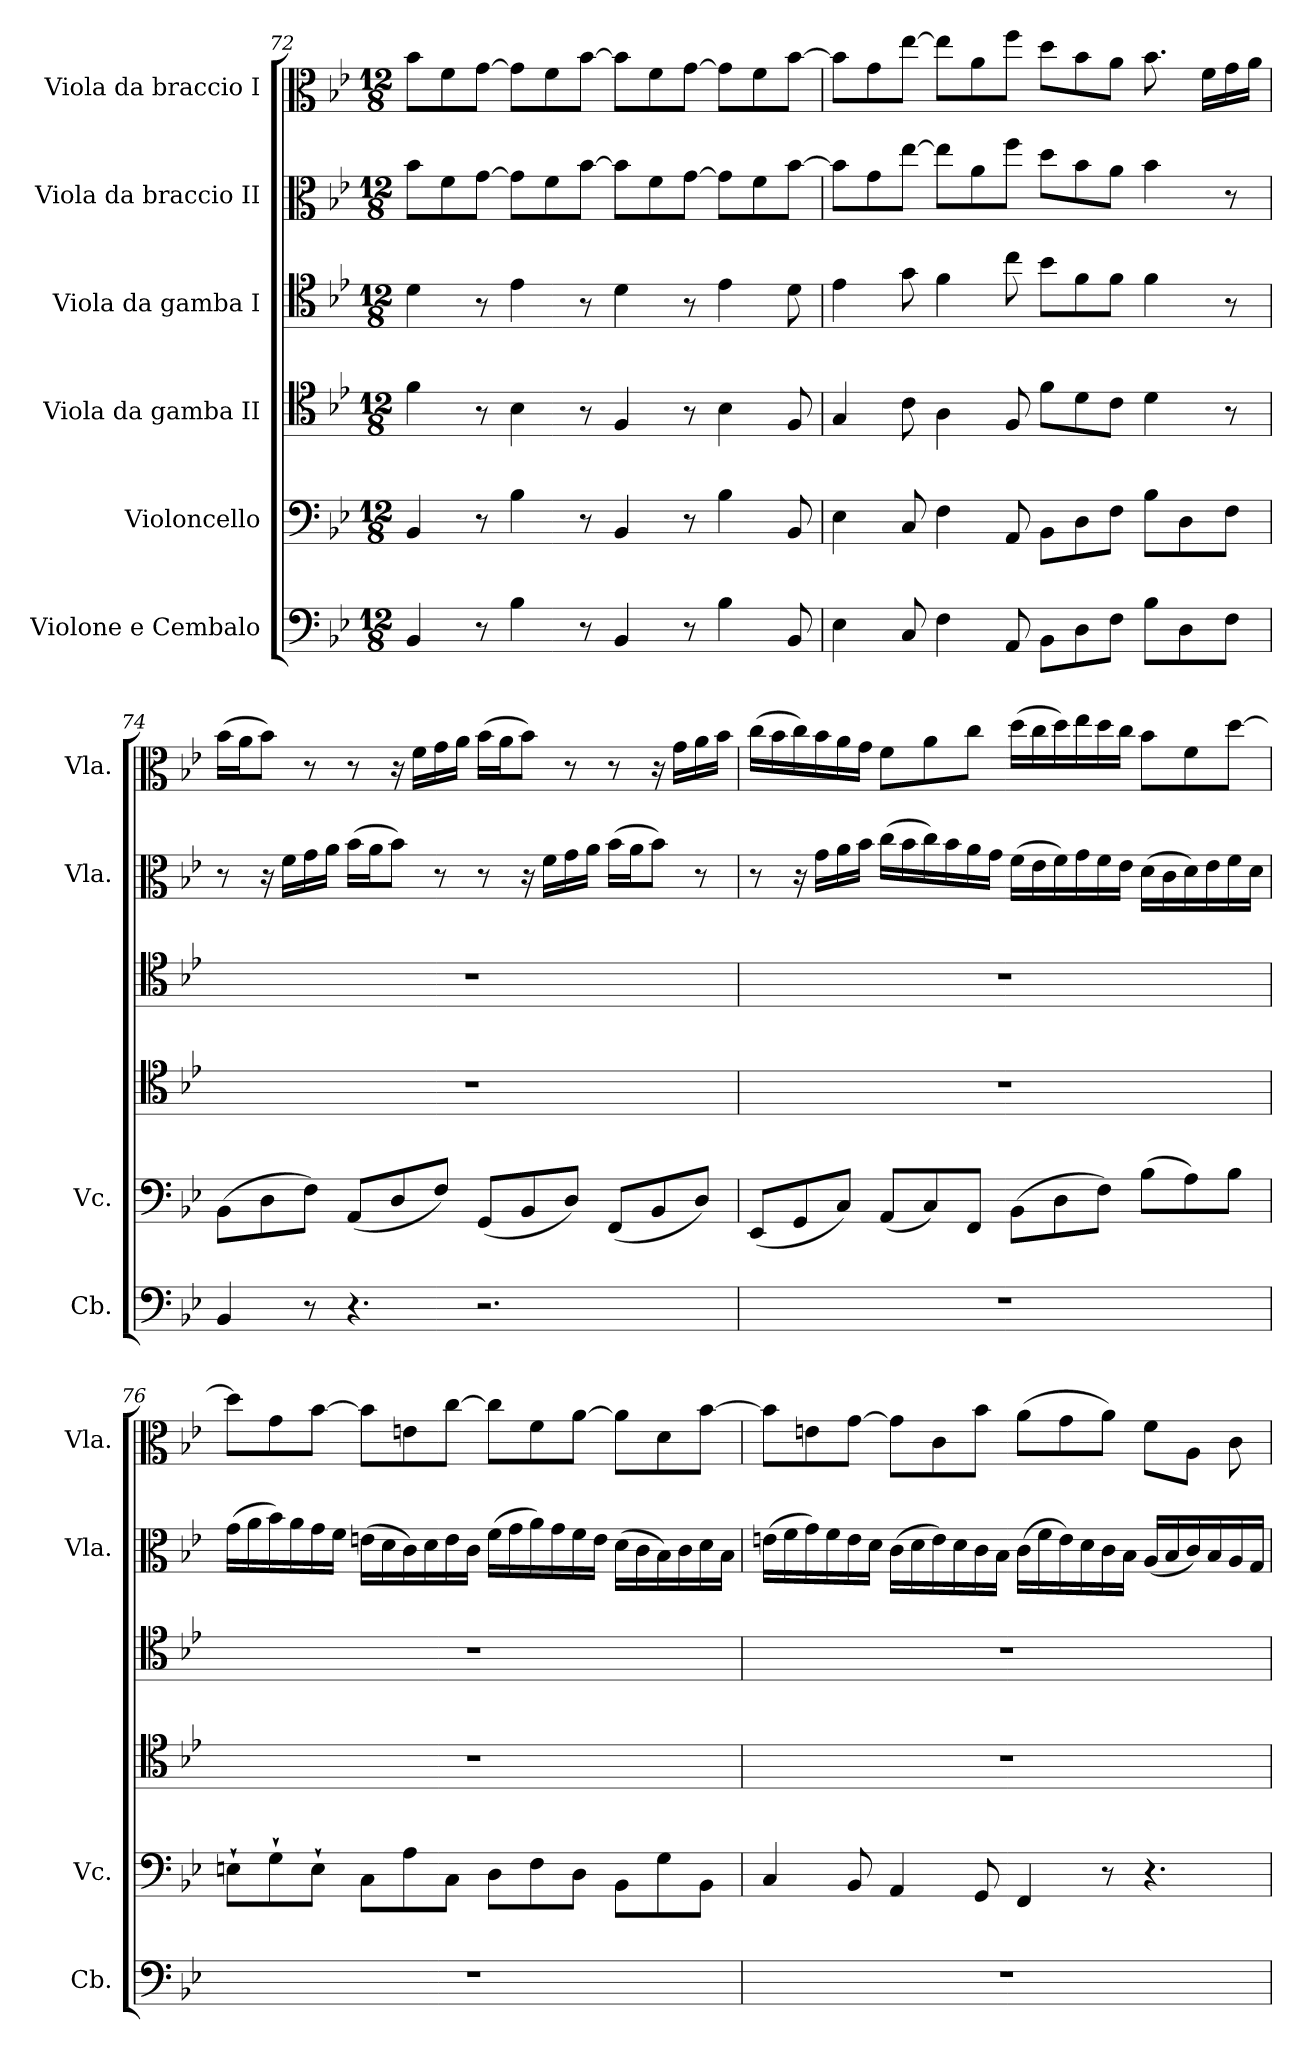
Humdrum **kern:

**kern	**kern	**kern	**kern	**kern	**kern
*part6	*part5	*part4	*part3	*part2	*part1
*staff6	*staff5	*staff4	*staff3	*staff2	*staff1
*I"Violone e Cembalo	*I"Violoncello	*I"Viola da gamba II	*I"Viola da gamba I	*I"Viola da braccio II	*I"Viola da braccio I
*I'Cb.	*I'Vc.	*	*	*I'Vla.	*I'Vla.
*clefF4	*clefF4	*clefC4	*clefC4	*clefC3	*clefC3
*ITrd7c12	*	*	*	*	*
*k[b-e-]	*k[b-e-]	*k[b-e-]	*k[b-e-]	*k[b-e-]	*k[b-e-]
*B-:	*B-:	*B-:	*B-:	*B-:	*B-:
*M12/8	*M12/8	*M12/8	*M12/8	*M12/8	*M12/8
=72	=72	=72	=72	=72	=72
4BBB-i/	4BB-i/	4fi\	4di\	8b-i\L	8b-i\L
.	.	.	.	8fi\	8fi\
8r	8r	8r	8r	[8gi\J	[8gi\J
4BB-i\	4B-i\	4B-i\	4e-i\	8gi\L]	8gi\L]
.	.	.	.	8fi\	8fi\
8r	8r	8r	8r	[8b-i\J	[8b-i\J
4BBB-i/	4BB-i/	4Fi/	4di\	8b-i\L]	8b-i\L]
.	.	.	.	8fi\	8fi\
8r	8r	8r	8r	[8gi\J	[8gi\J
4BB-i\	4B-i\	4B-i\	4e-i\	8gi\L]	8gi\L]
.	.	.	.	8fi\	8fi\
8BBB-i/	8BB-i/	8Fi/	8di\	[8b-i\J	[8b-i\J
=73	=73	=73	=73	=73	=73
4EE-i\	4E-i\	4Gi/	4e-i\	8b-i\L]	8b-i\L]
.	.	.	.	8gi\	8gi\
8CCi/	8Ci/	8ci\	8gi\	[8ee-i\J	[8ee-i\J
4FFi\	4Fi\	4Ai\	4fi\	8ee-i\L]	8ee-i\L]
.	.	.	.	8ai\	8ai\
8AAAi/	8AAi/	8Fi/	8cci\	8ffi\J	8ffi\J
8BBB-i\L	8BB-i\L	8fi\L	8b-i\L	8ddi\L	8ddi\L
8DDi\	8Di\	8di\	8fi\	8b-i\	8b-i\
8FFi\J	8Fi\J	8ci\J	8fi\J	8ai\J	8ai\J
8BB-i\L	8B-i\L	4di\	4fi\	4b-i\	8.b-i\
8DDi\	8Di\	.	.	.	.
.	.	.	.	.	16fi\LL
8FFi\J	8Fi\J	8r	8r	8r	16gi\
.	.	.	.	.	16ai\JJ
!!LO:PB:g=z
=74	=74	=74	=74	=74	=74
!	!	!LO:N:vis=1	!LO:N:vis=1	!	!
4BBB-i/	(8BB-i\L	1.r	1.r	8r	(16b-i\LL
.	.	.	.	.	16ai\J
.	8Di\	.	.	16r	8b-i\J)
.	.	.	.	16fi\LL	.
8r	8Fi\J)	.	.	16gi\	8r
.	.	.	.	16ai\JJ	.
4.r	(8AAi/L	.	.	(16b-i\LL	8r
.	.	.	.	16ai\J	.
.	8Di/	.	.	8b-i\J)	16r
.	.	.	.	.	16fi\LL
.	8Fi/J)	.	.	8r	16gi\
.	.	.	.	.	16ai\JJ
2.r	(8GGi/L	.	.	8r	(16b-i\LL
.	.	.	.	.	16ai\J
.	8BB-i/	.	.	16r	8b-i\J)
.	.	.	.	16fi\LL	.
.	8Di/J)	.	.	16gi\	8r
.	.	.	.	16ai\JJ	.
.	(8FFi/L	.	.	(16b-i\LL	8r
.	.	.	.	16ai\J	.
.	8BB-i/	.	.	8b-i\J)	16r
.	.	.	.	.	16gi\LL
.	8Di/J)	.	.	8r	16ai\
.	.	.	.	.	16b-i\JJ
=75	=75	=75	=75	=75	=75
!LO:N:vis=1	!	!LO:N:vis=1	!LO:N:vis=1	!	!
1.r	(8EE-i/L	1.r	1.r	8r	(16cci\LL
.	.	.	.	.	16b-i\
.	8GGi/	.	.	16r	16cci\)
.	.	.	.	16gi\LL	16b-i\
.	8Ci/J)	.	.	16ai\	16ai\
.	.	.	.	16b-i\JJ	16gi\JJ
.	(8AAi/L	.	.	(16cci\LL	8fi\L
.	.	.	.	16b-i\	.
.	8Ci/)	.	.	16cci\)	8ai\
.	.	.	.	16b-i\	.
.	8FFi/J	.	.	16ai\	8cci\J
.	.	.	.	16gi\JJ	.
.	(8BB-i\L	.	.	(16fi\LL	(16ddi\LL
.	.	.	.	16e-i\	16cci\
.	8Di\	.	.	16fi\)	16ddi\)
.	.	.	.	16gi\	16ee-i\
.	8Fi\J)	.	.	16fi\	16ddi\
.	.	.	.	16e-i\JJ	16cci\JJ
.	(8B-i\L	.	.	(16di\LL	8b-i\L
.	.	.	.	16ci\	.
.	8Ai\)	.	.	16di\)	8fi\
.	.	.	.	16e-i\	.
.	8B-i\J	.	.	16fi\	[8ddi\J
.	.	.	.	16di\JJ	.
!!LO:LB:g=z
=76	=76	=76	=76	=76	=76
!LO:N:vis=1	!	!LO:N:vis=1	!LO:N:vis=1	!	!
1.r	8En`i\L	1.r	1.r	(16gi\LL	8ddi\L]
.	.	.	.	16ai\	.
.	8G`i\	.	.	16b-i\)	8gi\
.	.	.	.	16ai\	.
.	8E`i\J	.	.	16gi\	[8b-i\J
.	.	.	.	16fi\JJ	.
.	8Ci\L	.	.	(16eni\LL	8b-i\L]
.	.	.	.	16di\	.
.	8Ai\	.	.	16ci\)	8eni\
.	.	.	.	16di\	.
.	8Ci\J	.	.	16ei\	[8cci\J
.	.	.	.	16ci\JJ	.
.	8Di\L	.	.	(16fi\LL	8cci\L]
.	.	.	.	16gi\	.
.	8Fi\	.	.	16ai\)	8fi\
.	.	.	.	16gi\	.
.	8Di\J	.	.	16fi\	[8ai\J
.	.	.	.	16ei\JJ	.
.	8BB-i\L	.	.	(16di\LL	8ai\L]
.	.	.	.	16ci\	.
.	8Gi\	.	.	16B-i\)	8di\
.	.	.	.	16ci\	.
.	8BB-i\J	.	.	16di\	[8b-i\J
.	.	.	.	16B-i\JJ	.
=77	=77	=77	=77	=77	=77
!LO:N:vis=1	!	!LO:N:vis=1	!LO:N:vis=1	!	!
1.r	4Ci/	1.r	1.r	(16eni\LL	8b-i\L]
.	.	.	.	16fi\	.
.	.	.	.	16gi\)	8eni\
.	.	.	.	16fi\	.
.	8BB-i/	.	.	16ei\	[8gi\J
.	.	.	.	16di\JJ	.
.	4AAi/	.	.	(16ci\LL	8gi\L]
.	.	.	.	16di\	.
.	.	.	.	16ei\)	8ci\
.	.	.	.	16di\	.
.	8GGi/	.	.	16ci\	8b-i\J
.	.	.	.	16B-i\JJ	.
.	4FFi/	.	.	(16ci\LL	(8ai\L
.	.	.	.	16fi\	.
.	.	.	.	16ei\)	8gi\
.	.	.	.	16di\	.
.	8r	.	.	16ci\	8ai\J)
.	.	.	.	16B-i\JJ	.
.	4.r	.	.	(16Ai/LL	8fi\L
.	.	.	.	16B-i/	.
.	.	.	.	16ci/)	8Ai\J
.	.	.	.	16B-i/	.
.	.	.	.	16Ai/	8ci\
.	.	.	.	16Gi/JJ	.
=	=	=	=	=	=
*-	*-	*-	*-	*-	*-
